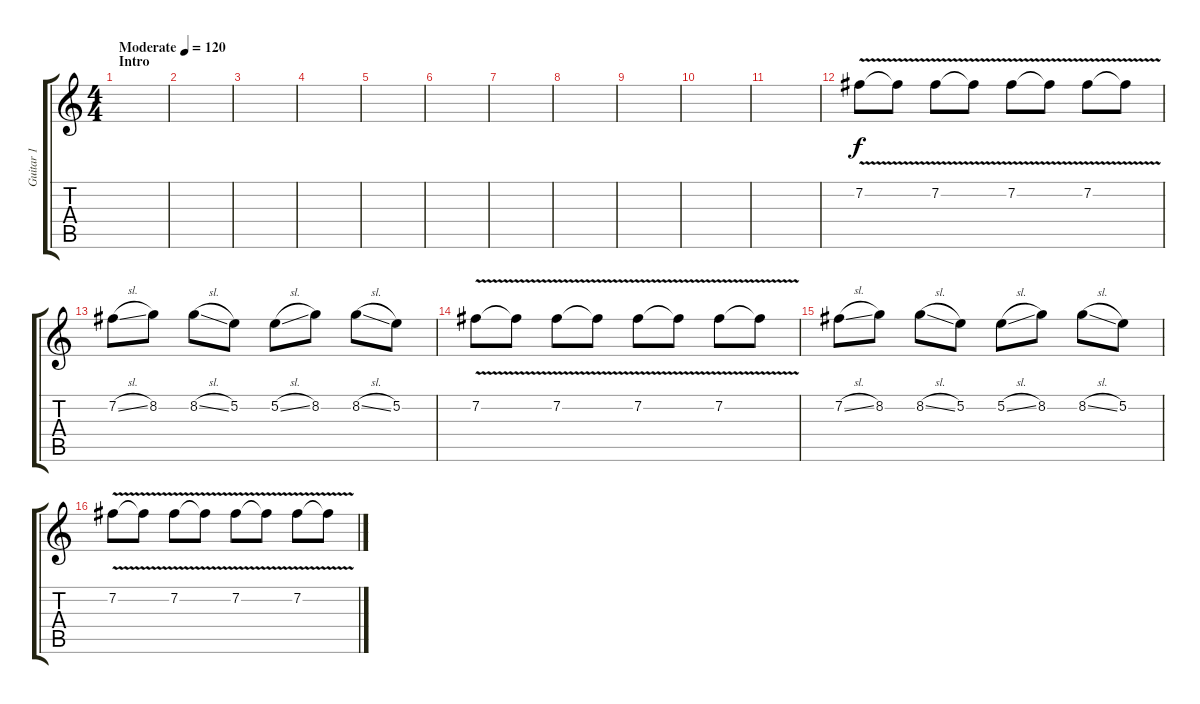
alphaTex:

\track ("Guitar 1" "Guitar 1") {instrument distortionguitar}
\staff {score tabs}
\tuning (E4 B3 G3 D3 A2 E2) {hide}
\ts (4 4)
\section ("" "Intro")
\tempo (120 "Moderate")
\clef g2
\ks c
|
|
|
|
|
|
|
|
|
|
|
7.2{v}.8 7.2{t}.8 7.2{v}.8 7.2{t}.8 7.2{v}.8 7.2{t}.8 7.2{v}.8 7.2{t}.8 |
7.2{sl}.8 8.2.8 8.2{sl}.8 5.2.8 5.2{sl}.8 8.2.8 8.2{sl}.8 5.2.8 |
7.2{v}.8 7.2{t}.8 7.2{v}.8 7.2{t}.8 7.2{v}.8 7.2{t}.8 7.2{v}.8 7.2{t}.8 |
7.2{sl}.8 8.2.8 8.2{sl}.8 5.2.8 5.2{sl}.8 8.2.8 8.2{sl}.8 5.2.8 |
7.2{v}.8 7.2{t}.8 7.2{v}.8 7.2{t}.8 7.2{v}.8 7.2{t}.8 7.2{v}.8 7.2{t}.8
